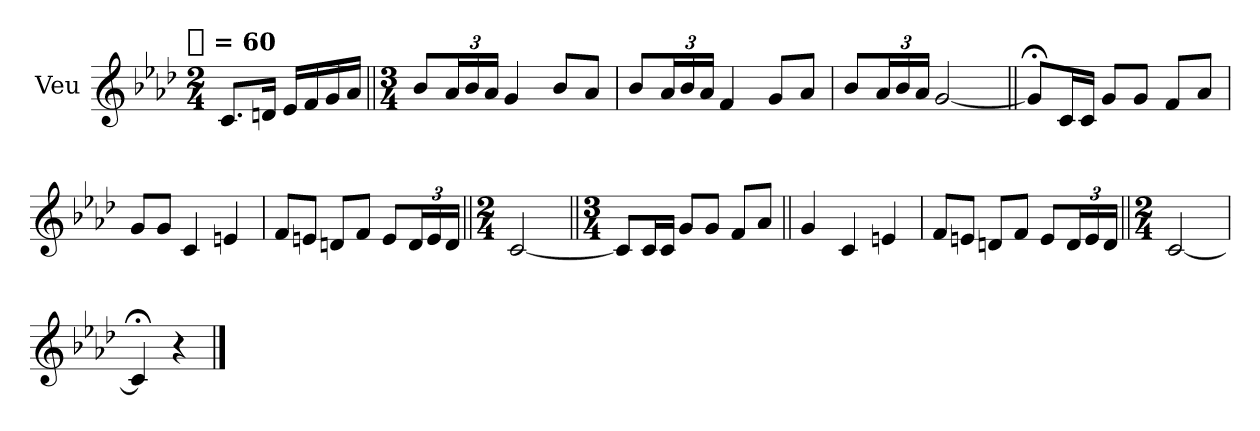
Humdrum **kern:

**kern
*part1
*staff1
*I"Veu
*clefG2
*k[b-e-a-d-]
!!LO:TX:omd:t=[quarter] = 60
*M2/4
*MM60
=1
8.cL
16dnJk
16e-LL
16f
16g
16a-JJ
=||
*M3/4
8b-L
24a-L
24b-
24a-JJ
4g
8b-L
8a-J
=
8b-L
24a-L
24b-
24a-JJ
4f
8gL
8a-J
=
8b-L
24a-L
24b-
24a-JJ
[2g
=||
8g;<L]
16cL
16cJJ
8gL
8gJ
8fL
8a-J
=
8gL
8gJ
4c
4en
=
8fL
8enJ
8dnL
8fJ
8eL
24dL
24e
24dJJ
=||
*M2/4
[2c
=||
*M3/4
8cL]
16cL
16cJJ
8gL
8gJ
8fL
8a-J
=||
4g
4c
4en
=
8fL
8enJ
8dnL
8fJ
8eL
24dL
24e
24dJJ
=||
*M2/4
[2c
=
4c;<]
4r
==
*-
